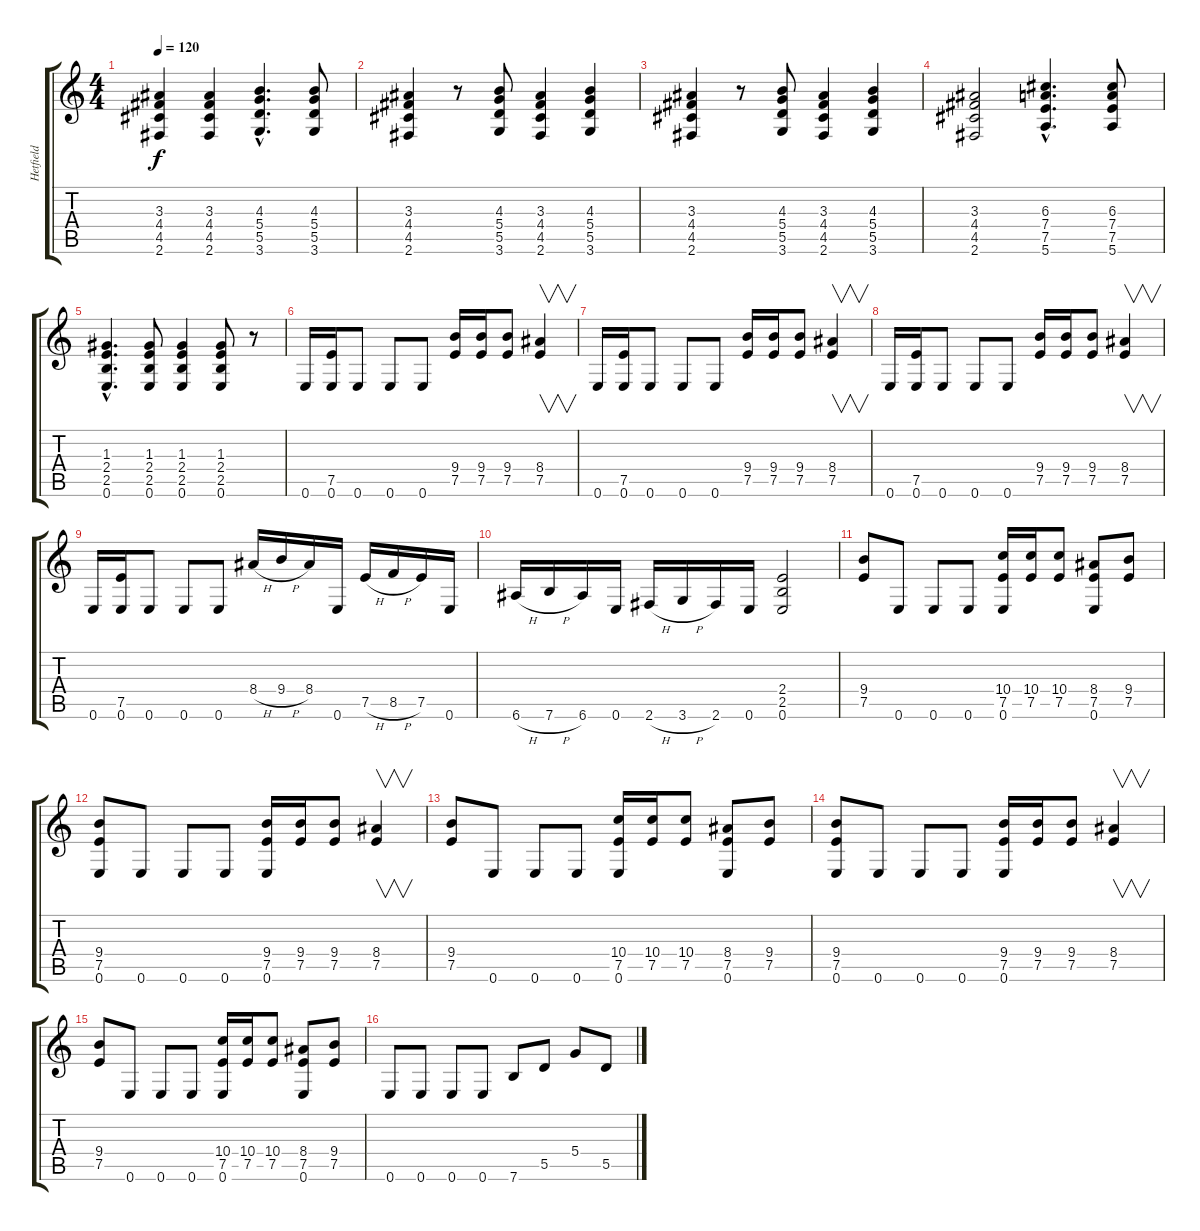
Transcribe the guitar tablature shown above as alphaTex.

\track ("Hetfield" "Hetfield") {instrument distortionguitar}
\staff {score tabs}
\tuning (E4 B3 G3 D3 A2 E2) {hide}
\ts (4 4)
\tempo 120
\clef g2
\ks c
(3.3 4.4 4.5 2.6).4{dy f} (3.3 4.4 4.5 2.6).4 (4.3{hac} 5.4{hac} 5.5{hac} 3.6{hac}).4{d} (4.3 5.4 5.5 3.6).8 |
(3.3 4.4 4.5 2.6).4 r.8 (4.3 5.4 5.5 3.6).8 (3.3 4.4 4.5 2.6).4 (4.3 5.4 5.5 3.6).4 |
(3.3 4.4 4.5 2.6).4 r.8 (4.3 5.4 5.5 3.6).8 (3.3 4.4 4.5 2.6).4 (4.3 5.4 5.5 3.6).4 |
(3.3 4.4 4.5 2.6).2 (6.3{hac} 7.4{hac} 7.5{hac} 5.6{hac}).4{d} (6.3 7.4 7.5 5.6).8 |
(1.3{hac} 2.4{hac} 2.5{hac} 0.6{hac}).4{d} (1.3 2.4 2.5 0.6).8 (1.3 2.4 2.5 0.6).4 (1.3 2.4 2.5 0.6).8 r.8 |
0.6.16 (7.5 0.6).16 0.6.8 0.6.8 0.6.8 (9.4 7.5).16 (9.4 7.5).16 (9.4 7.5).8 (8.4 7.5).4{v} |
0.6.16 (7.5 0.6).16 0.6.8 0.6.8 0.6.8 (9.4 7.5).16 (9.4 7.5).16 (9.4 7.5).8 (8.4 7.5).4{v} |
0.6.16 (7.5 0.6).16 0.6.8 0.6.8 0.6.8 (9.4 7.5).16 (9.4 7.5).16 (9.4 7.5).8 (8.4 7.5).4{v} |
0.6.16 (7.5 0.6).16 0.6.8 0.6.8 0.6.8 8.4{h}.16 9.4{h}.16 8.4.16 0.6.16 7.5{h}.16 8.5{h}.16 7.5.16 0.6.16 |
6.6{h}.16 7.6{h}.16 6.6.16 0.6.16 2.6{h}.16 3.6{h}.16 2.6.16 0.6.16 (2.4 2.5 0.6).2 |
(9.4 7.5).8 0.6.8 0.6.8 0.6.8 (10.4 7.5 0.6).16 (10.4 7.5).16 (10.4 7.5).8 (8.4 7.5 0.6).8 (9.4 7.5).8 |
(9.4 7.5 0.6).8 0.6.8 0.6.8 0.6.8 (9.4 7.5 0.6).16 (9.4 7.5).16 (9.4 7.5).8 (8.4 7.5).4{v} |
(9.4 7.5).8 0.6.8 0.6.8 0.6.8 (10.4 7.5 0.6).16 (10.4 7.5).16 (10.4 7.5).8 (8.4 7.5 0.6).8 (9.4 7.5).8 |
(9.4 7.5 0.6).8 0.6.8 0.6.8 0.6.8 (9.4 7.5 0.6).16 (9.4 7.5).16 (9.4 7.5).8 (8.4 7.5).4{v} |
(9.4 7.5).8 0.6.8 0.6.8 0.6.8 (10.4 7.5 0.6).16 (10.4 7.5).16 (10.4 7.5).8 (8.4 7.5 0.6).8 (9.4 7.5).8 |
0.6.8 0.6.8 0.6.8 0.6.8 7.6.8 5.5.8 5.4.8 5.5.8
